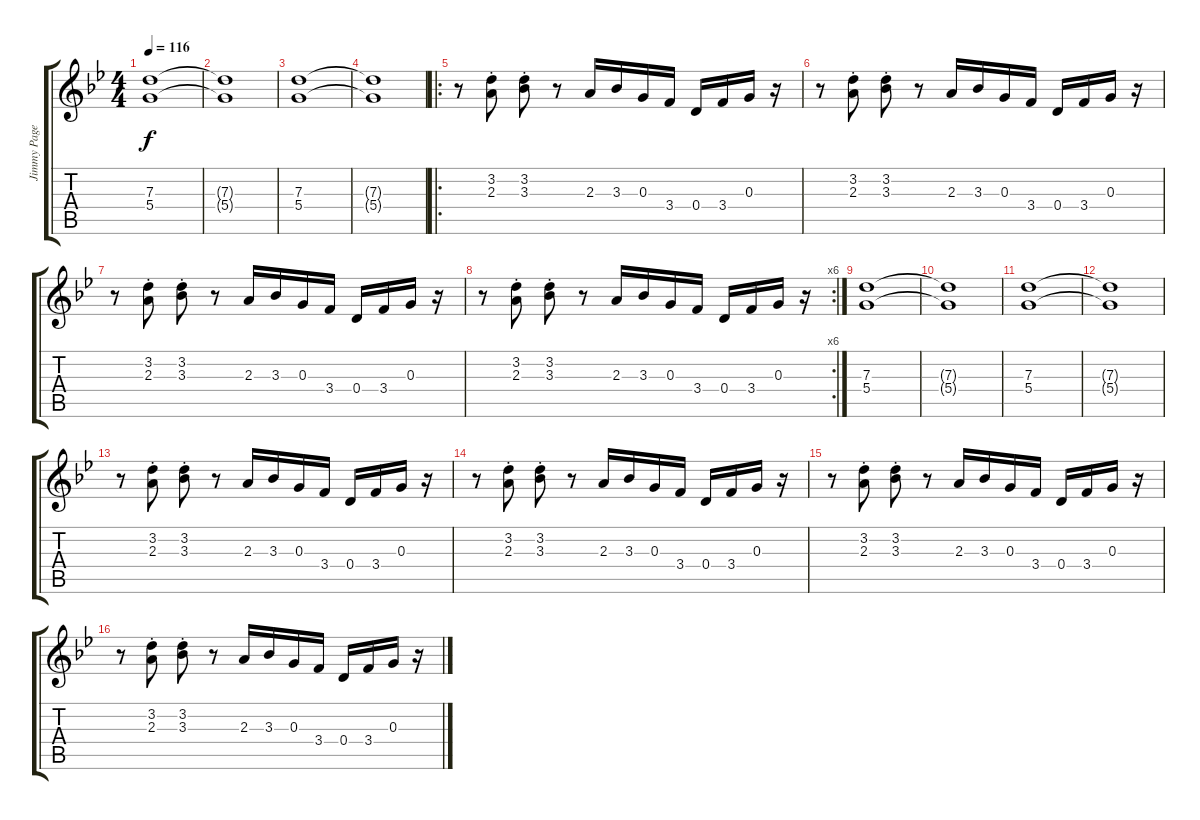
\track ("Jimmy Page" "Jimmy Page") {instrument overdrivenguitar}
\staff {score tabs}
\tuning (E4 B3 G3 D3 A2 E2) {hide}
\ts (4 4)
\tempo 116
\clef g2
\ks bb
(7.3 5.4).1{dy f} |
(7.3{t} 5.4{t}).1 |
(7.3 5.4).1 |
(7.3{t} 5.4{t}).1 |
\ro
r.8 (3.2{st} 2.3{st}).8 (3.2{st} 3.3{st}).8 r.8 2.3.16 3.3.16 0.3.16 3.4.16 0.4.16 3.4.16 0.3.16 r.16 |
r.8 (3.2{st} 2.3{st}).8 (3.2{st} 3.3{st}).8 r.8 2.3.16 3.3.16 0.3.16 3.4.16 0.4.16 3.4.16 0.3.16 r.16 |
r.8 (3.2{st} 2.3{st}).8 (3.2{st} 3.3{st}).8 r.8 2.3.16 3.3.16 0.3.16 3.4.16 0.4.16 3.4.16 0.3.16 r.16 |
\rc 6
r.8 (3.2{st} 2.3{st}).8 (3.2{st} 3.3{st}).8 r.8 2.3.16 3.3.16 0.3.16 3.4.16 0.4.16 3.4.16 0.3.16 r.16 |
(7.3 5.4).1 |
(7.3{t} 5.4{t}).1 |
(7.3 5.4).1 |
(7.3{t} 5.4{t}).1 |
r.8 (3.2{st} 2.3{st}).8 (3.2{st} 3.3{st}).8 r.8 2.3.16 3.3.16 0.3.16 3.4.16 0.4.16 3.4.16 0.3.16 r.16 |
r.8 (3.2{st} 2.3{st}).8 (3.2{st} 3.3{st}).8 r.8 2.3.16 3.3.16 0.3.16 3.4.16 0.4.16 3.4.16 0.3.16 r.16 |
r.8 (3.2{st} 2.3{st}).8 (3.2{st} 3.3{st}).8 r.8 2.3.16 3.3.16 0.3.16 3.4.16 0.4.16 3.4.16 0.3.16 r.16 |
r.8 (3.2{st} 2.3{st}).8 (3.2{st} 3.3{st}).8 r.8 2.3.16 3.3.16 0.3.16 3.4.16 0.4.16 3.4.16 0.3.16 r.16
